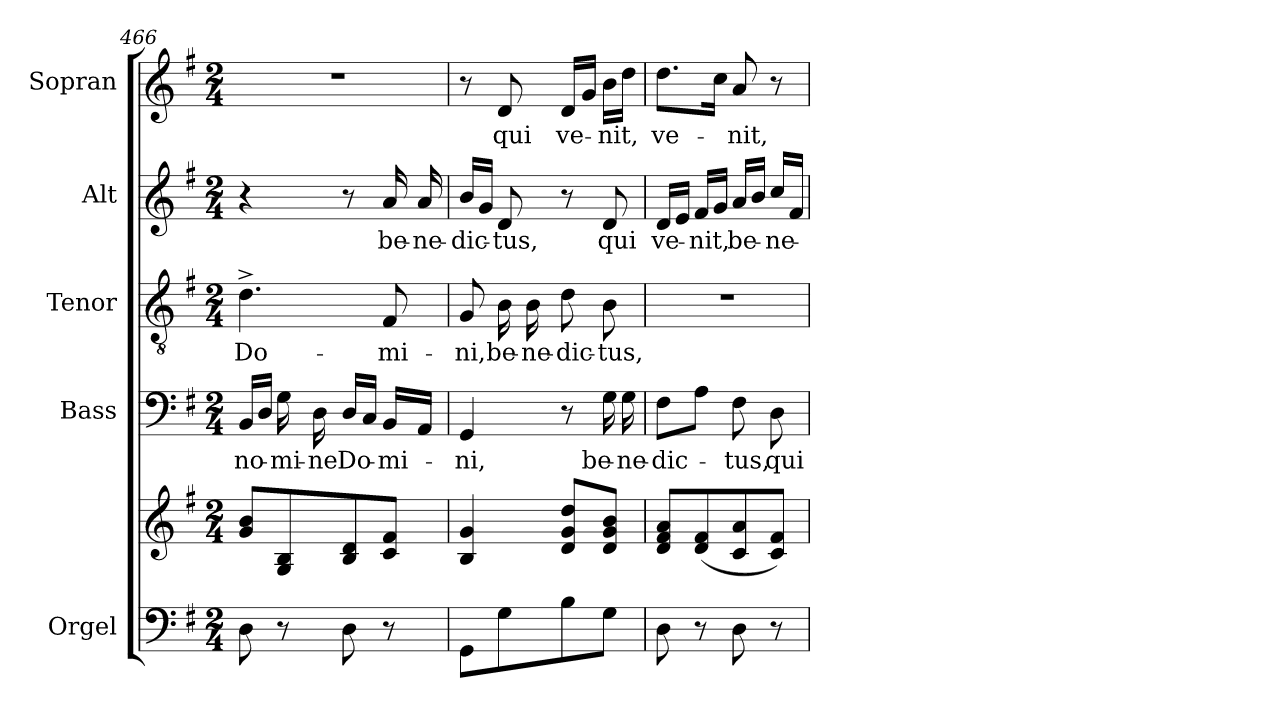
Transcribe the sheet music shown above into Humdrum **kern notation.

**kern	**kern	**kern	**text	**kern	**text	**kern	**text	**kern	**text
*part5	*part5	*part4	*part4	*part3	*part3	*part2	*part2	*part1	*part1
*staff6	*staff5	*staff4	*staff4	*staff3	*staff3	*staff2	*staff2	*staff1	*staff1
*I"Orgel	*	*I"Bass	*	*I"Tenor	*	*I"Alt	*	*I"Sopran	*
*I'Org.	*	*I'B.	*	*I'T.	*	*I'A.	*	*I'S.	*
*clefF4	*clefG2	*clefF4	*	*clefGv2	*	*clefG2	*	*clefG2	*
*k[f#]	*k[f#]	*k[f#]	*	*k[f#]	*	*k[f#]	*	*k[f#]	*
*G:	*G:	*G:	*	*G:	*	*G:	*	*G:	*
*M2/4	*M2/4	*M2/4	*	*M2/4	*	*M2/4	*	*M2/4	*
=466	=466	=466	=466	=466	=466	=466	=466	=466	=466
!	!	!	!LO:LY:b	!	!LO:LY:b	!	!	!	!
8D\	8g/ 8b/L	16BB/LL	no-	4.d^>\	Do-	4r	.	2r	.
.	.	16D/JJ	.	.	.	.	.	.	.
!	!	!	!LO:LY:b	!	!	!	!	!	!
8r	8G/ 8B/	16G\	-mi-	.	.	.	.	.	.
!	!	!	!LO:LY:b	!	!	!	!	!	!
.	.	16D\	-ne	.	.	.	.	.	.
!	!	!	!LO:LY:b	!	!	!	!	!	!
8D\	8B/ 8d/	16D/LL	Do-	.	.	8r	.	.	.
.	.	16C/JJ	.	.	.	.	.	.	.
!	!	!	!LO:LY:b	!	!LO:LY:b	!	!LO:LY:b	!	!
8r	8c/ 8f#/J	16BB/LL	-mi-	8F#/	-mi-	16a/	be-	.	.
!	!	!	!	!	!	!	!LO:LY:b	!	!
.	.	16AA/JJ	.	.	.	16a/	-ne-	.	.
=467	=467	=467	=467	=467	=467	=467	=467	=467	=467
!	!	!	!LO:LY:b	!	!LO:LY:b	!	!LO:LY:b	!	!
8GG\L	4B/ 4g/	4GG/	-ni,	8G/	-ni,	16b/LL	-dic-	8r	.
.	.	.	.	.	.	16g/JJ	.	.	.
!	!	!	!	!	!LO:LY:b	!	!LO:LY:b	!	!LO:LY:b
8G\	.	.	.	16B\	be-	8d/	-tus,	8d/	qui
!	!	!	!	!	!LO:LY:b	!	!	!	!
.	.	.	.	16B\	-ne-	.	.	.	.
!	!	!	!	!	!LO:LY:b	!	!	!	!LO:LY:b
8B\	8d/ 8g/ 8dd/L	8r	.	8d\	-dic-	8r	.	16d/LL	ve-
.	.	.	.	.	.	.	.	16g/JJ	.
!	!	!	!LO:LY:b	!	!LO:LY:b	!	!LO:LY:b	!	!LO:LY:b
8G\J	8d/ 8g/ 8b/J	16G\	be-	8B\	-tus,	8d/	qui	16b\LL	-nit,
!	!	!	!LO:LY:b	!	!	!	!	!	!
.	.	16G\	-ne-	.	.	.	.	16dd\JJ	.
=468	=468	=468	=468	=468	=468	=468	=468	=468	=468
!	!	!	!LO:LY:b	!	!	!	!LO:LY:b	!	!LO:LY:b
8D\	8d/ 8f#/ 8a/L	8F#\L	-dic-	2r	.	16d/LL	ve-	8.dd\L	ve-
.	.	.	.	.	.	16e/JJ	.	.	.
!	!	!	!	!	!	!	!LO:LY:b	!	!
8r	(<8d/ 8f#/	8A\J	.	.	.	16f#/LL	-nit,	.	.
.	.	.	.	.	.	16g/JJ	.	16cc\Jk	.
!	!	!	!LO:LY:b	!	!	!	!LO:LY:b	!	!LO:LY:b
8D\	8c/ 8a/	8F#\	-tus,	.	.	16a/LL	be-	8a/	-nit,
.	.	.	.	.	.	16b/JJ	.	.	.
!	!	!	!LO:LY:b	!	!	!	!LO:LY:b	!	!
8r	8c/ 8f#/J)	8D\	qui	.	.	16cc/LL	-ne-	8r	.
.	.	.	.	.	.	16f#/JJ	.	.	.
=	=	=	=	=	=	=	=	=	=
*-	*-	*-	*-	*-	*-	*-	*-	*-	*-
